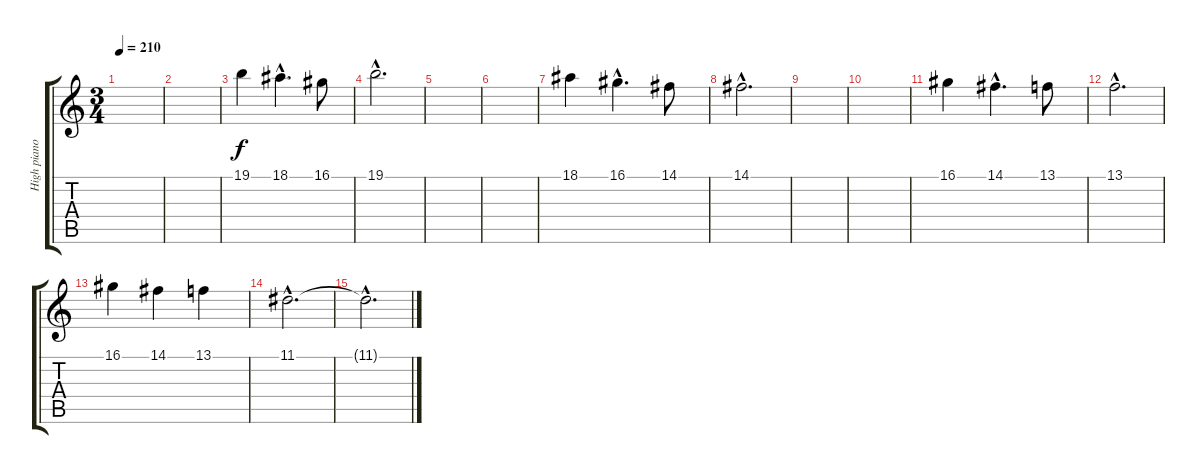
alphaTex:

\track ("High piano sound" "High piano") {instrument electricgrandpiano}
\staff {score tabs}
\tuning (E4 B3 G3 D3 A2 E2) {hide}
\ts (3 4)
\tempo 210
\clef g2
\ks c
|
|
19.1.4 18.1{hac}.4{d} 16.1.8 |
19.1{hac}.2{d} |
|
|
18.1.4 16.1{hac}.4{d} 14.1.8 |
14.1{hac}.2{d} |
|
|
16.1.4 14.1{hac}.4{d} 13.1.8 |
13.1{hac}.2{d} |
16.1.4 14.1.4 13.1.4 |
11.1{hac}.2{d} |
11.1{hac t}.2{d}
